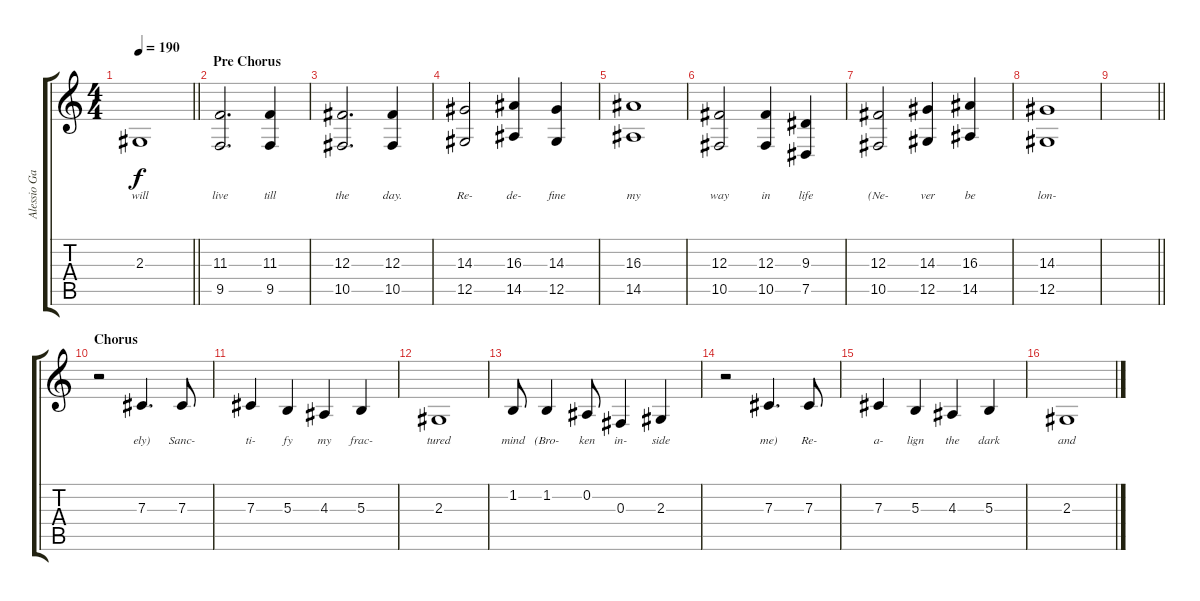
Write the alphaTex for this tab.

\track ("Alessio Garavello" "Alessio Ga") {instrument lead2sawtooth}
\staff {score tabs}
\tuning (Eb4 Bb3 Gb3 Db3 Ab2 Eb2) {hide}
\ts (4 4)
\tempo 190
\clef g2
\barLineRight lightlight
\ks c
2.3.1{lyrics (0 "will") lyrics (1 "") lyrics (2 "") lyrics (3 "") lyrics (4 "") dy f} |
\section ("" "Pre Chorus")
(11.3 9.5).2{d lyrics (0 "live") lyrics (1 "") lyrics (2 "") lyrics (3 "") lyrics (4 "")} (11.3 9.5).4{lyrics (0 "till") lyrics (1 "") lyrics (2 "") lyrics (3 "") lyrics (4 "")} |
(12.3 10.5).2{d lyrics (0 "the") lyrics (1 "") lyrics (2 "") lyrics (3 "") lyrics (4 "")} (12.3 10.5).4{lyrics (0 "day.") lyrics (1 "") lyrics (2 "") lyrics (3 "") lyrics (4 "")} |
(14.3 12.5).2{lyrics (0 "Re-") lyrics (1 "") lyrics (2 "") lyrics (3 "") lyrics (4 "")} (16.3 14.5).4{lyrics (0 "de-") lyrics (1 "") lyrics (2 "") lyrics (3 "") lyrics (4 "")} (14.3 12.5).4{lyrics (0 "fine") lyrics (1 "") lyrics (2 "") lyrics (3 "") lyrics (4 "")} |
(16.3 14.5).1{lyrics (0 "my") lyrics (1 "") lyrics (2 "") lyrics (3 "") lyrics (4 "")} |
(12.3 10.5).2{lyrics (0 "way") lyrics (1 "") lyrics (2 "") lyrics (3 "") lyrics (4 "")} (12.3 10.5).4{lyrics (0 "in") lyrics (1 "") lyrics (2 "") lyrics (3 "") lyrics (4 "")} (9.3 7.5).4{lyrics (0 "life") lyrics (1 "") lyrics (2 "") lyrics (3 "") lyrics (4 "")} |
(12.3 10.5).2{lyrics (0 "(Ne-") lyrics (1 "") lyrics (2 "") lyrics (3 "") lyrics (4 "")} (14.3 12.5).4{lyrics (0 "ver") lyrics (1 "") lyrics (2 "") lyrics (3 "") lyrics (4 "")} (16.3 14.5).4{lyrics (0 "be") lyrics (1 "") lyrics (2 "") lyrics (3 "") lyrics (4 "")} |
(14.3 12.5).1{lyrics (0 "lon-") lyrics (1 "") lyrics (2 "") lyrics (3 "") lyrics (4 "")} |
\barLineRight lightlight
|
\section ("" "Chorus")
r.2 7.3.4{d lyrics (0 "ely)") lyrics (1 "") lyrics (2 "") lyrics (3 "") lyrics (4 "")} 7.3.8{lyrics (0 "Sanc-") lyrics (1 "") lyrics (2 "") lyrics (3 "") lyrics (4 "")} |
7.3.4{lyrics (0 "ti-") lyrics (1 "") lyrics (2 "") lyrics (3 "") lyrics (4 "")} 5.3.4{lyrics (0 "fy") lyrics (1 "") lyrics (2 "") lyrics (3 "") lyrics (4 "")} 4.3.4{lyrics (0 "my") lyrics (1 "") lyrics (2 "") lyrics (3 "") lyrics (4 "")} 5.3.4{lyrics (0 "frac-") lyrics (1 "") lyrics (2 "") lyrics (3 "") lyrics (4 "")} |
2.3.1{lyrics (0 "tured") lyrics (1 "") lyrics (2 "") lyrics (3 "") lyrics (4 "")} |
1.2.8{lyrics (0 "mind") lyrics (1 "") lyrics (2 "") lyrics (3 "") lyrics (4 "")} 1.2.4{lyrics (0 "(Bro-") lyrics (1 "") lyrics (2 "") lyrics (3 "") lyrics (4 "")} 0.2.8{lyrics (0 "ken") lyrics (1 "") lyrics (2 "") lyrics (3 "") lyrics (4 "")} 0.3.4{lyrics (0 "in-") lyrics (1 "") lyrics (2 "") lyrics (3 "") lyrics (4 "")} 2.3.4{lyrics (0 "side") lyrics (1 "") lyrics (2 "") lyrics (3 "") lyrics (4 "")} |
r.2 7.3.4{d lyrics (0 "me)") lyrics (1 "") lyrics (2 "") lyrics (3 "") lyrics (4 "")} 7.3.8{lyrics (0 "Re-") lyrics (1 "") lyrics (2 "") lyrics (3 "") lyrics (4 "")} |
7.3.4{lyrics (0 "a-") lyrics (1 "") lyrics (2 "") lyrics (3 "") lyrics (4 "")} 5.3.4{lyrics (0 "lign") lyrics (1 "") lyrics (2 "") lyrics (3 "") lyrics (4 "")} 4.3.4{lyrics (0 "the") lyrics (1 "") lyrics (2 "") lyrics (3 "") lyrics (4 "")} 5.3.4{lyrics (0 "dark") lyrics (1 "") lyrics (2 "") lyrics (3 "") lyrics (4 "")} |
2.3.1{lyrics (0 "and") lyrics (1 "") lyrics (2 "") lyrics (3 "") lyrics (4 "")}
